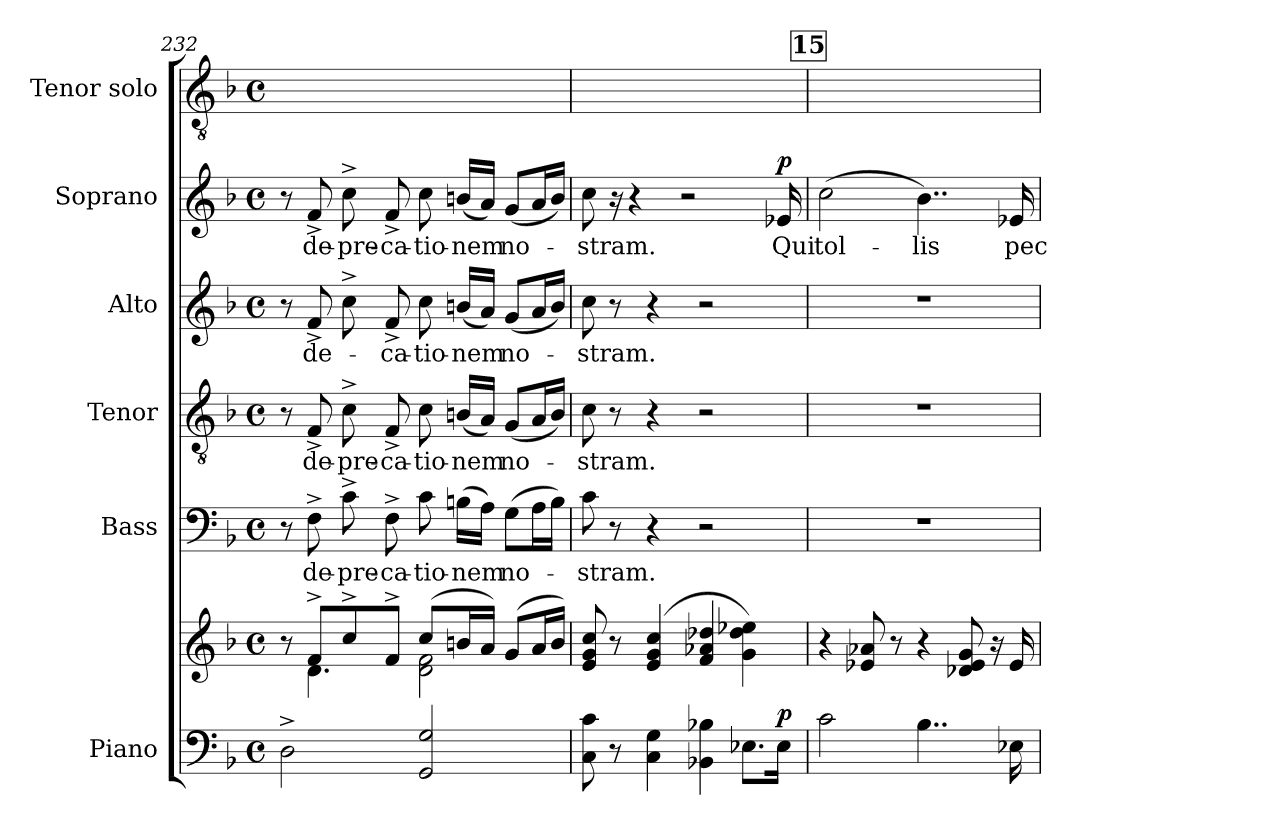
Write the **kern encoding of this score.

**kern	**kern	**dynam	**kern	**text	**kern	**text	**kern	**text	**kern	**text	**dynam	**kern
*part6	*part6	*part6	*part5	*part5	*part4	*part4	*part3	*part3	*part2	*part2	*part2	*part1
*staff7	*staff6	*staff6/7	*staff5	*staff5	*staff4	*staff4	*staff3	*staff3	*staff2	*staff2	*staff2	*staff1
*I"Piano	*	*	*I"Bass	*	*I"Tenor	*	*I"Alto	*	*I"Soprano	*	*	*I"Tenor solo
*I'Pno.	*	*	*I'B.	*	*I'T.	*	*I'A.	*	*I'S.	*	*	*I'T.s
!!LO:PB:g=z
*clefF4	*clefG2	*	*clefF4	*	*clefGv2	*	*clefG2	*	*clefG2	*	*	*clefGv2
*k[b-]	*k[b-]	*	*k[b-]	*	*k[b-]	*	*k[b-]	*	*k[b-]	*	*	*k[b-]
*M4/4	*M4/4	*	*M4/4	*	*M4/4	*	*M4/4	*	*M4/4	*	*	*M4/4
*met(c)	*met(c)	*	*met(c)	*	*met(c)	*	*met(c)	*	*met(c)	*	*	*met(c)
=232	=232	=232	=232	=232	=232	=232	=232	=232	=232	=232	=232	=232
*	*^	*	*	*	*	*	*	*	*	*	*	*
2D^\	8r	8ryy	.	8r	.	8r	.	8r	.	8r	.	.	1ryy
!	!	!	!	!	!LO:LY:b	!	!LO:LY:b	!	!LO:LY:b	!	!LO:LY:b	!	!
.	8f^/L	4.d\	.	8F^\	de-	8F^/	de-	8f^/	de-	8f^/	de-	.	.
!	!	!	!	!	!LO:LY:b	!	!LO:LY:b	!	!	!	!LO:LY:b	!	!
.	8cc^/	.	.	8c^\	-pre-	8c^\	-pre-	8cc^\	.	8cc^\	-pre-	.	.
!	!	!	!	!	!LO:LY:b	!	!LO:LY:b	!	!LO:LY:b	!	!LO:LY:b	!	!
.	8f^/J	.	.	8F^\	-ca-	8F^/	-ca-	8f^/	-ca-	8f^/	-ca-	.	.
!	!	!	!	!	!LO:LY:b	!	!LO:LY:b	!	!LO:LY:b	!	!LO:LY:b	!	!
2GG/ 2G/	(>8cc/L	2d\ 2f\	.	8c\	-tio-	8c\	-tio-	8cc\	-tio-	8cc\	-tio-	.	.
!	!	!	!	!	!LO:LY:b	!	!LO:LY:b	!	!LO:LY:b	!	!LO:LY:b	!	!
.	16bn/L	.	.	(>16Bn\LL	-nem	(<16Bn/LL	-nem	(<16bn/LL	-nem	(<16bn/LL	-nem	.	.
.	16a/JJ)	.	.	16A\JJ)	.	16A/JJ)	.	16a/JJ)	.	16a/JJ)	.	.	.
!	!	!	!	!	!LO:LY:b	!	!LO:LY:b	!	!LO:LY:b	!	!LO:LY:b	!	!
.	(>8g/L	.	.	(>8G\L	no-	(<8G/L	no-	(<8g/L	no-	(<8g/L	no-	.	.
.	16a/L	.	.	16A\L	.	16A/L	.	16a/L	.	16a/L	.	.	.
.	16b/JJ)	.	.	16B\JJ)	.	16B/JJ)	.	16b/JJ)	.	16b/JJ)	.	.	.
*	*v	*v	*	*	*	*	*	*	*	*	*	*	*
=233	=233	=233	=233	=233	=233	=233	=233	=233	=233	=233	=233	=233
!	!	!	!	!LO:LY:b	!	!LO:LY:b	!	!LO:LY:b	!	!LO:LY:b	!	!
8C\ 8c\	8e/ 8g/ 8cc/	.	8c\	-stram.	8c\	-stram.	8cc\	stram.	8cc\	-stram.	.	1ryy
8r	8r	.	8r	.	8r	.	8r	.	16r	.	.	.
.	.	.	.	.	.	.	.	.	4r	.	.	.
4C\ 4G\	(>4e/ 4g/ 4cc/	.	4r	.	4r	.	4r	.	.	.	.	.
.	.	.	.	.	.	.	.	.	2r	.	.	.
4BB-X\ 4B-X\	4f/ 4a-X/ 4dd-X/	.	2r	.	2r	.	2r	.	.	.	.	.
8.E-X\L	4g\ 4dd-\ 4ee-X\)	.	.	.	.	.	.	.	.	.	.	.
!	!	!LO:DY:a=2	!	!	!	!	!	!	!	!LO:LY:b	!LO:DY:a	!
16E-\Jk	.	p	.	.	.	.	.	.	16e-X/	Qui	p	.
!!LO:REH:place=s1:a:B:fs=14:t=15
=234	=234	=234	=234	=234	=234	=234	=234	=234	=234	=234	=234	=234
!	!	!	!	!	!	!	!	!	!	!LO:LY:b	!	!
2c\	4r	.	1r	.	1r	.	1r	.	(>2cc\	tol-	.	1ryy
.	8e-X/ 8a-X/	.	.	.	.	.	.	.	.	.	.	.
.	8r	.	.	.	.	.	.	.	.	.	.	.
!	!	!	!	!	!	!	!	!	!	!LO:LY:b	!	!
4..B-\	4r	.	.	.	.	.	.	.	4..b-\)	-lis	.	.
.	8d-X/ 8e-/ 8g/	.	.	.	.	.	.	.	.	.	.	.
.	16r	.	.	.	.	.	.	.	.	.	.	.
!	!	!	!	!	!	!	!	!	!	!LO:LY:b	!	!
16E-X\	16e-/	.	.	.	.	.	.	.	16e-X/	pec-	.	.
=	=	=	=	=	=	=	=	=	=	=	=	=
*-	*-	*-	*-	*-	*-	*-	*-	*-	*-	*-	*-	*-
